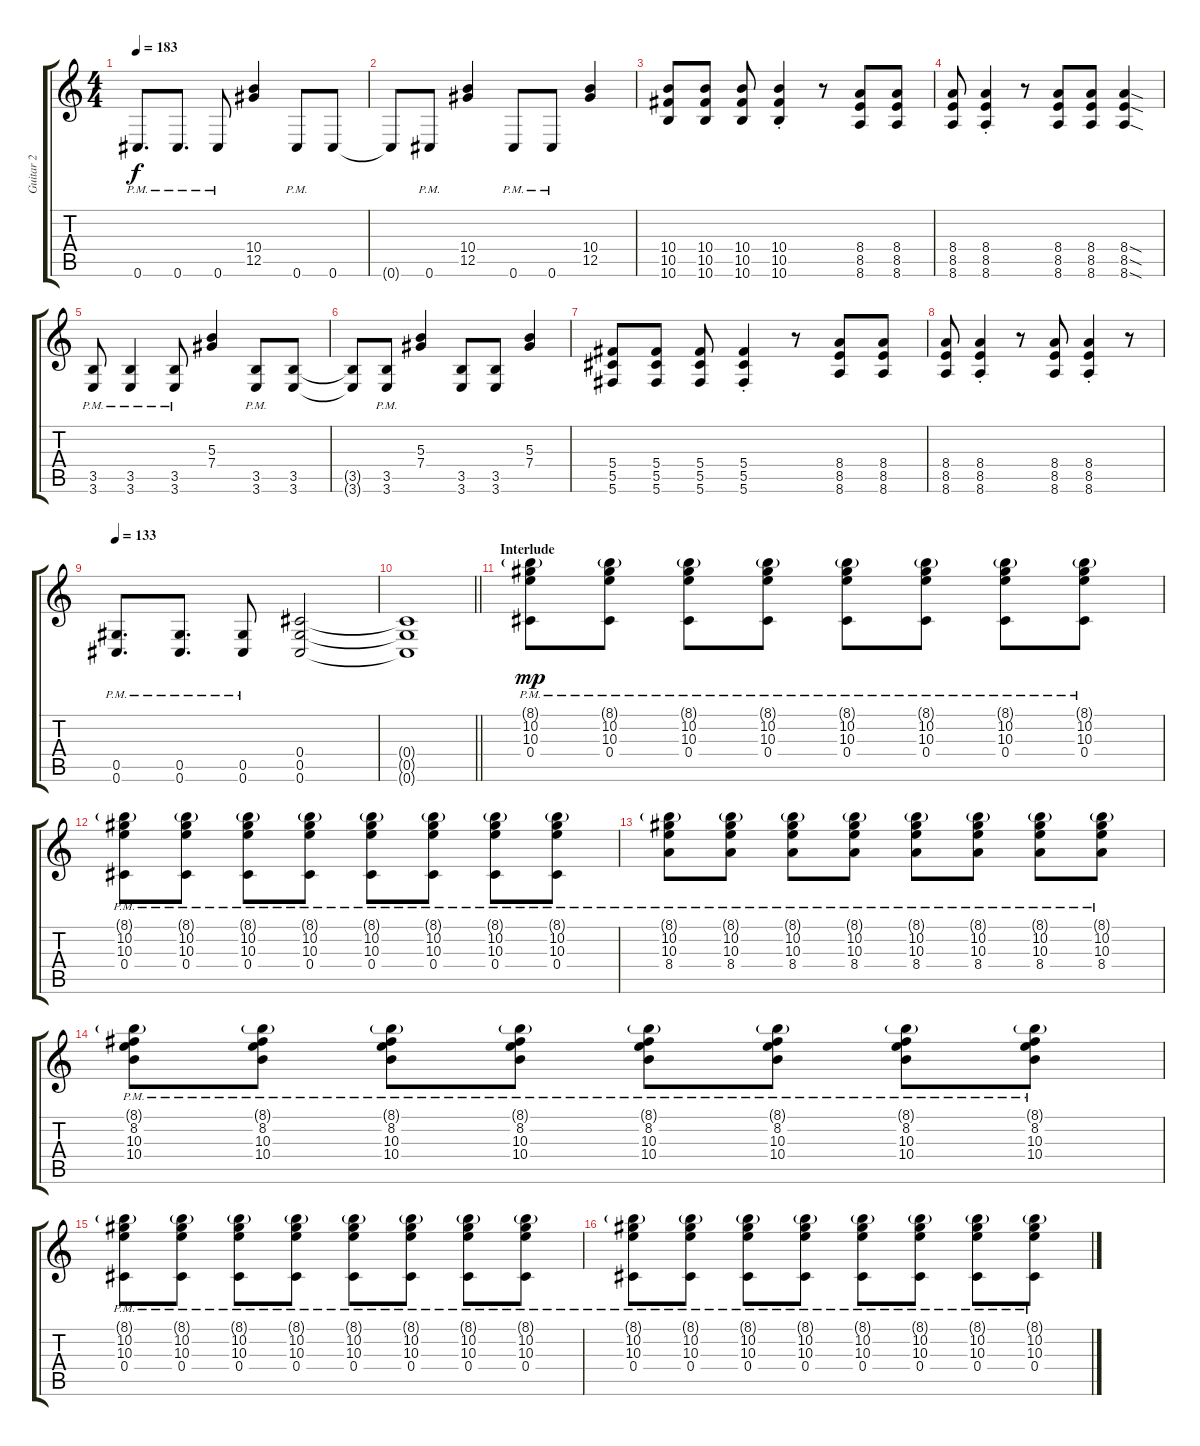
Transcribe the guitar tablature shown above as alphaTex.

\track ("Guitar 2" "Guitar 2") {instrument distortionguitar}
\staff {score tabs}
\tuning (Eb4 Bb3 Gb3 Db3 Ab2 Db2) {hide}
\ts (4 4)
\tempo 183
\clef g2
\ks c
0.6{pm}.8{d dy f} 0.6{pm}.8{d} 0.6{pm}.8 (10.4 12.5).4 0.6{pm}.8 0.6.8 |
0.6{t}.8 0.6{pm}.8 (10.4 12.5).4 0.6{pm}.8 0.6{pm}.8 (10.4 12.5).4 |
(10.4 10.5 10.6).8 (10.4 10.5 10.6).8 (10.4 10.5 10.6).8 (10.4{st} 10.5{st} 10.6{st}).4 r.8 (8.4 8.5 8.6).8 (8.4 8.5 8.6).8 |
(8.4 8.5 8.6).8 (8.4{st} 8.5{st} 8.6{st}).4 r.8 (8.4 8.5 8.6).8 (8.4 8.5 8.6).8 (8.4{sod} 8.5{sod} 8.6{sod}).4 |
(3.5 3.6{pm}).8 (3.5{pm} 3.6{pm}).4 (3.5{pm} 3.6{pm}).8 (5.3 7.4).4 (3.5{pm} 3.6{pm}).8 (3.5 3.6).8 |
(3.5{t} 3.6{t}).8 (3.5{pm} 3.6{pm}).8 (5.3 7.4).4 (3.5 3.6).8 (3.5 3.6).8 (5.3 7.4).4 |
(5.4 5.5 5.6).8 (5.4 5.5 5.6).8 (5.4 5.5 5.6).8 (5.4{st} 5.5{st} 5.6{st}).4 r.8 (8.4 8.5 8.6).8 (8.4 8.5 8.6).8 |
(8.4 8.5 8.6).8 (8.4{st} 8.5{st} 8.6{st}).4 r.8 (8.4 8.5 8.6).8 (8.4{st} 8.5{st} 8.6{st}).4 r.8 |
\tempo 133
(0.5{pm} 0.6{pm}).8{d} (0.5{pm} 0.6{pm}).8{d} (0.5{pm} 0.6{pm}).8 (0.4 0.5 0.6).2 |
\barLineRight lightlight
(0.4{t} 0.5{t} 0.6{t}).1 |
\section ("" "Interlude")
(8.1{g} 10.2{pm} 10.3{pm} 0.4{pm}).8{dy mp instrument electricguitarclean} (8.1{g} 10.2{pm} 10.3{pm} 0.4{pm}).8 (8.1{g} 10.2{pm} 10.3{pm} 0.4{pm}).8 (8.1{g} 10.2{pm} 10.3{pm} 0.4{pm}).8 (8.1{g} 10.2{pm} 10.3{pm} 0.4{pm}).8 (8.1{g} 10.2{pm} 10.3{pm} 0.4{pm}).8 (8.1{g} 10.2{pm} 10.3{pm} 0.4{pm}).8 (8.1{g} 10.2{pm} 10.3{pm} 0.4{pm}).8 |
(8.1{g} 10.2{pm} 10.3{pm} 0.4{pm}).8 (8.1{g} 10.2{pm} 10.3{pm} 0.4{pm}).8 (8.1{g} 10.2{pm} 10.3{pm} 0.4{pm}).8 (8.1{g} 10.2{pm} 10.3{pm} 0.4{pm}).8 (8.1{g} 10.2{pm} 10.3{pm} 0.4{pm}).8 (8.1{g} 10.2{pm} 10.3{pm} 0.4{pm}).8 (8.1{g} 10.2{pm} 10.3{pm} 0.4{pm}).8 (8.1{g} 10.2{pm} 10.3{pm} 0.4{pm}).8 |
(8.1{g} 10.2{pm} 10.3{pm} 8.4{pm}).8 (8.1{g} 10.2{pm} 10.3{pm} 8.4{pm}).8 (8.1{g} 10.2{pm} 10.3{pm} 8.4{pm}).8 (8.1{g} 10.2{pm} 10.3{pm} 8.4{pm}).8 (8.1{g} 10.2{pm} 10.3{pm} 8.4{pm}).8 (8.1{g} 10.2{pm} 10.3{pm} 8.4{pm}).8 (8.1{g} 10.2{pm} 10.3{pm} 8.4{pm}).8 (8.1{g} 10.2{pm} 10.3{pm} 8.4{pm}).8 |
(8.1{g} 8.2{pm} 10.3{pm} 10.4{pm}).8 (8.1{g} 8.2{pm} 10.3{pm} 10.4{pm}).8 (8.1{g} 8.2{pm} 10.3{pm} 10.4{pm}).8 (8.1{g} 8.2{pm} 10.3{pm} 10.4{pm}).8 (8.1{g} 8.2{pm} 10.3{pm} 10.4{pm}).8 (8.1{g} 8.2{pm} 10.3{pm} 10.4{pm}).8 (8.1{g} 8.2{pm} 10.3{pm} 10.4{pm}).8 (8.1{g} 8.2{pm} 10.3{pm} 10.4{pm}).8 |
(8.1{g} 10.2{pm} 10.3{pm} 0.4{pm}).8 (8.1{g} 10.2{pm} 10.3{pm} 0.4{pm}).8 (8.1{g} 10.2{pm} 10.3{pm} 0.4{pm}).8 (8.1{g} 10.2{pm} 10.3{pm} 0.4{pm}).8 (8.1{g} 10.2{pm} 10.3{pm} 0.4{pm}).8 (8.1{g} 10.2{pm} 10.3{pm} 0.4{pm}).8 (8.1{g} 10.2{pm} 10.3{pm} 0.4{pm}).8 (8.1{g} 10.2{pm} 10.3{pm} 0.4{pm}).8 |
(8.1{g} 10.2{pm} 10.3{pm} 0.4{pm}).8 (8.1{g} 10.2{pm} 10.3{pm} 0.4{pm}).8 (8.1{g} 10.2{pm} 10.3{pm} 0.4{pm}).8 (8.1{g} 10.2{pm} 10.3{pm} 0.4{pm}).8 (8.1{g} 10.2{pm} 10.3{pm} 0.4{pm}).8 (8.1{g} 10.2{pm} 10.3{pm} 0.4{pm}).8 (8.1{g} 10.2{pm} 10.3{pm} 0.4{pm}).8 (8.1{g} 10.2{pm} 10.3{pm} 0.4{pm}).8
